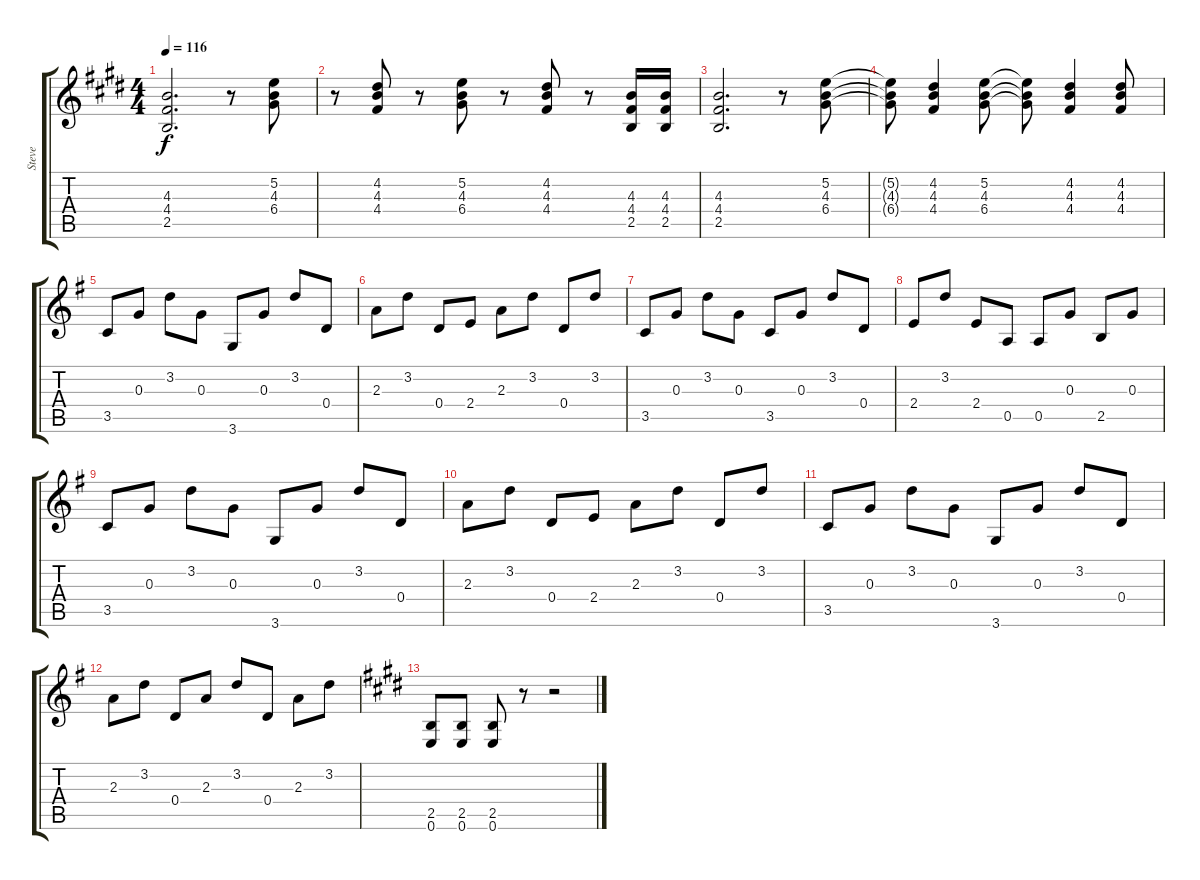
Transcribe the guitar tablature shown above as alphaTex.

\track ("Steve" "Steve") {instrument distortionguitar}
\staff {score tabs}
\tuning (E4 B3 G3 D3 A2 E2) {hide}
\ts (4 4)
\tempo 116
\clef g2
\ks e
(4.3 4.4 2.5).2{d dy f} r.8 (5.2 4.3 6.4).8 |
r.8 (4.2 4.3 4.4).8 r.8 (5.2 4.3 6.4).8 r.8 (4.2 4.3 4.4).8 r.8 (4.3 4.4 2.5).16 (4.3 4.4 2.5).16 |
(4.3 4.4 2.5).2{d} r.8 (5.2 4.3 6.4).8 |
(5.2{t} 4.3{t} 6.4{t}).8 (4.2 4.3 4.4).4 (5.2 4.3 6.4).8 (5.2{t} 4.3{t} 6.4{t}).8 (4.2 4.3 4.4).4 (4.2 4.3 4.4).8 |
\ks g
3.5.8{volume 13 instrument electricguitarclean} 0.3.8 3.2.8 0.3.8 3.6.8 0.3.8 3.2.8 0.4.8 |
2.3.8 3.2.8 0.4.8 2.4.8 2.3.8 3.2.8 0.4.8 3.2.8 |
3.5.8 0.3.8 3.2.8 0.3.8 3.5.8 0.3.8 3.2.8 0.4.8 |
2.4.8 3.2.8 2.4.8 0.5.8 0.5.8 0.3.8 2.5.8 0.3.8 |
3.5.8 0.3.8 3.2.8 0.3.8 3.6.8 0.3.8 3.2.8 0.4.8 |
2.3.8 3.2.8 0.4.8 2.4.8 2.3.8 3.2.8 0.4.8 3.2.8 |
3.5.8 0.3.8 3.2.8 0.3.8 3.6.8 0.3.8 3.2.8 0.4.8 |
2.3.8 3.2.8 0.4.8 2.3.8 3.2.8 0.4.8 2.3.8 3.2.8 |
\ks e
(2.5 0.6).8{volume 13 instrument distortionguitar} (2.5 0.6).8 (2.5 0.6).8 r.8 r.2
